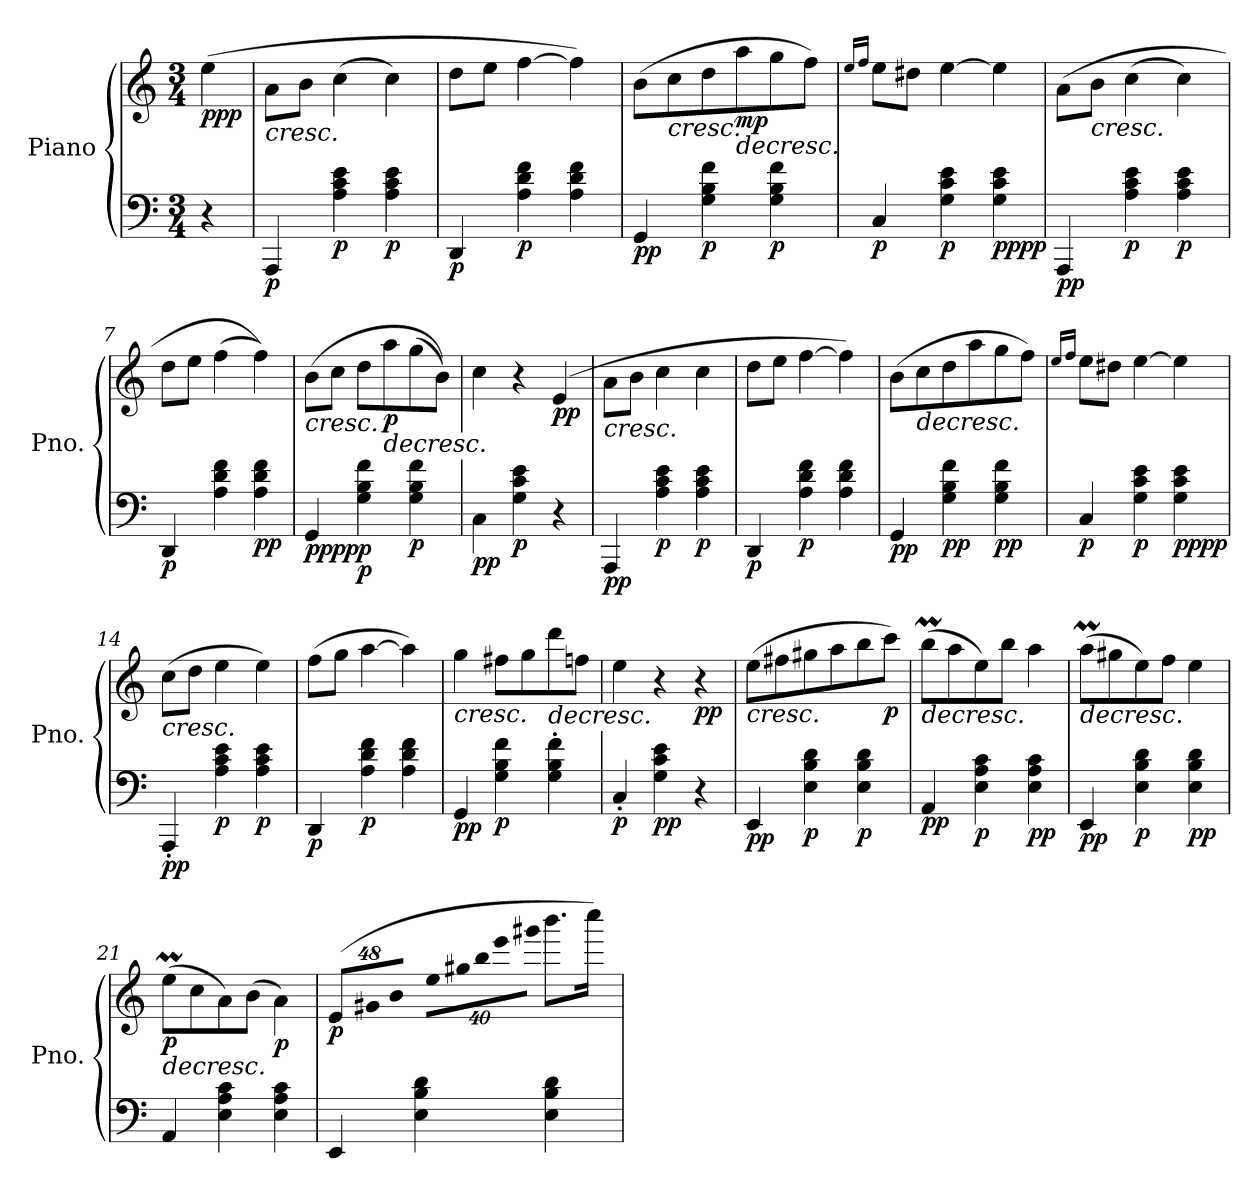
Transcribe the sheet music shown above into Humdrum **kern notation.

**kern	**kern	**dynam
*part1	*part1	*part1
*staff2	*staff1	*staff1/2
*I"Piano	*	*
*I'Pno.	*	*
*clefF4	*clefG2	*
*k[]	*k[]	*
*M3/4	*M3/4	*
*MM40	*MM40	*
=1	=1	=1
!	!	!LO:DY:b
!	!	!LO:DY:n=1:b
!	!	!LO:DY:n=2:b
4r	(>4ee\	p p p
=2	=2	=2
*	*MM90	*
!	!	!LO:HP:b
!	!	!LO:DY:n=1:b=2
4AAA/	8a\L	< p
*	*MM120	*
.	8b\J	.
*	*MM90	*
!	!	!LO:DY:n=2:b=2
4A\ 4c\ 4e\	(>4cc\	p
*	*MM110	*
!	!	!LO:DY:n=3:b=2
4A\ 4c\ 4e\	4cc\)	p
=3	=3	=3
*	*MM140	*
!	!	!LO:DY:b=2
4DD/	8dd\L	p
*	*MM120	*
.	8ee\J	.
*	*MM100	*
!	!	!LO:DY:b=2
4A\ 4d\ 4f\	[4ff\	p
*	*MM110	*
!	!	!LO:DY:n=1:b=2
!	!	!LO:DY:n=2:b
4A\ 4d\ 4f\	4ff\])	[ p mp
=4	=4	=4
*	*MM75	*
!	!	!LO:DY:b=2
!	!	!LO:DY:n=1:b
4GG/	(>8b\L	p p
*	*MM110	*
!	!	!LO:HP:b
.	8cc\	<
*	*MM150	*
!	!	!LO:DY:n=2:b=2
4G\ 4B\ 4f\	8dd\	p
*	*MM160	*
!	!	!LO:HP:n=1:b
!	!	!LO:DY:n=3:b
.	8aa\	[ > mp
!	!	!LO:DY:n=4:b=2
4G\ 4B\ 4f\	8gg\	p
*	*MM130	*
.	8ff\J)	.
=5	=5	=5
*	*MM120	*
.	16qee/LL	.
.	16qff/JJ	.
!	!	!LO:DY:b=2
4C/	8ee\L	p
.	8dd#X\J	.
*	*MM100	*
!	!	!LO:DY:b=2
4G\ 4c\ 4e\	[4ee\	p
*	*MM120	*
!	!	!LO:DY:n=1:b=2
!	!	!LO:DY:n=2:b
4G\ 4c\ 4e\	4ee\]	] pp pp
=6	=6	=6
*	*MM100	*
!	!	!LO:DY:b=2
!	!	!LO:DY:n=1:b
4AAA/	(>8a\L	p p
*	*MM155	*
!	!	!LO:HP:b
.	8b\J	<
*	*MM110	*
!	!	!LO:DY:n=2:b=2
4A\ 4c\ 4e\	(>4cc\	p
*	*MM125	*
!	!	!LO:DY:n=3:b=2
4A\ 4c\ 4e\	4cc\)	p
=7	=7	=7
*	*MM140	*
!	!	!LO:DY:b=2
4DD/	8dd\L	p
*	*MM160	*
.	8ee\J	.
*	*MM120	*
!	!	!LO:DY:b=2
!	!	!LO:DY:n=1:b
4A\ 4d\ 4f\	(>4ff\	p mp
*	*MM145	*
!	!	!LO:DY:n=2:b=2
!	!	!LO:DY:n=3:b
4A\ 4d\ 4f\	4ff\))	[ p p
!!LO:LB:g=z
=8	=8	=8
*	*MM70	*
!	!	!LO:HP:b
!	!	!LO:DY:n=1:b=2
!	!	!LO:DY:n=2:b
!	!	!LO:DY:n=3:b
4GG/	(>8b\L	< pp pp p
*	*MM90	*
.	8cc\J	.
*	*MM115	*
!	!	!LO:DY:n=4:b=2
4G\ 4B\ 4f\	8dd\L	p
*	*MM140	*
!	!	!LO:HP:n=1:b
!	!	!LO:DY:n=5:b
.	8aa\	[ > p
!	!	!LO:DY:n=6:b=2
4G\ 4B\ 4f\	(>8gg\	p
*	*MM80	*
.	8b\J))	.
=9	=9	=9
*	*MM70	*
!	!	!LO:DY:b=2
4C\	4cc\	pp
!	!	!LO:DY:b=2
4G\ 4c\ 4e\	4r	p
!	!	!LO:DY:b
4r	(>4e/	pp
.	.	]
=10	=10	=10
*	*MM100	*
!	!	!LO:HP:b
!	!	!LO:DY:n=1:b=2
!	!	!LO:DY:n=2:b
4AAA/	8a\L	< p p
*	*MM130	*
.	8b\J	.
*	*MM100	*
!	!	!LO:DY:n=3:b=2
4A\ 4c\ 4e\	4cc\	p
*	*MM130	*
!	!	!LO:DY:n=4:b=2
4A\ 4c\ 4e\	4cc\	p
=11	=11	=11
*	*MM115	*
!	!	!LO:DY:b=2
4DD/	8dd\L	p
*	*MM130	*
.	8ee\J	.
*	*MM110	*
!	!	!LO:DY:b=2
4A\ 4d\ 4f\	[4ff\	p
*	*MM140	*
!	!	!LO:DY:n=1:b=2
!	!	!LO:DY:n=2:b
4A\ 4d\ 4f\	4ff\])	[ p mp
=12	=12	=12
*	*MM90	*
!	!	!LO:DY:b=2
!	!	!LO:DY:n=1:b
4GG/	(>8b\L	p p
*	*MM115	*
!	!	!LO:HP:b
.	8cc\	>
*	*MM145	*
!	!	!LO:DY:n=2:b=2
4G\ 4B\ 4f\	8dd\	pp
.	8aa\	.
*	*MM165	*
!	!	!LO:DY:n=3:b=2
4G\ 4B\ 4f\	8gg\	pp
*	*MM130	*
.	8ff\J)	.
=13	=13	=13
*	*MM160	*
.	16qee/LL	.
.	16qff/JJ	.
!	!	!LO:DY:b=2
4C/	8ee\L	p
.	8dd#X\J	.
*	*MM100	*
!	!	!LO:DY:b=2
4G\ 4c\ 4e\	[4ee\	p
*	*MM130	*
!	!	!LO:DY:n=1:b=2
!	!	!LO:DY:n=2:b
4G\ 4c\ 4e\	4ee\]	] pp pp
=14	=14	=14
*	*MM95	*
!	!	!LO:HP:b
!	!	!LO:DY:n=1:b=2
!	!	!LO:DY:n=2:b
4AAA'/	(>8cc\L	< p p
*	*MM145	*
.	8dd\J	.
*	*MM100	*
!	!	!LO:DY:n=3:b=2
4A\ 4c\ 4e\	4ee\	p
*	*MM125	*
!	!	!LO:DY:n=4:b=2
4A\ 4c\ 4e\	4ee\)	p
!!LO:LB:g=z
=15	=15	=15
*	*MM120	*
!	!	!LO:DY:b=2
4DD/	(>8ff\L	p
*	*MM110	*
.	8gg\J	.
!	!	!LO:DY:b=2
4A\ 4d\ 4f\	[4aa\	p
*	*MM125	*
!	!	!LO:DY:b=2
!	!	!LO:DY:n=1:b
4A\ 4d\ 4f\	4aa\])	p mp
.	.	[
=16	=16	=16
*	*MM95	*
!	!	!LO:HP:b
!	!	!LO:DY:n=1:b=2
!	!	!LO:DY:n=2:b
4GG/	4gg\	< p p
*	*MM145	*
!	!	!LO:DY:n=3:b=2
4G\ 4B\ 4f\	8ff#X\L	p
*	*MM110	*
.	8gg\	.
*	*MM115	*
!	!	!LO:HP:b
!	!	!LO:DY:n=4:b=2
!	!	!LO:DY:n=5:b
4G\' 4B\' 4f\'	8ddd\	> p mp
*	*MM85	*
.	8ffn\J	[
=17	=17	=17
*	*MM100	*
!	!	!LO:DY:b=2
4C'/	4ee\	p
!	!	!LO:DY:b=2
4G\ 4c\ 4e\	4r	pp
!	!	!LO:DY:b
4r	4r	pp
.	.	]
=18	=18	=18
*	*MM115	*
!	!	!LO:HP:b
!	!	!LO:DY:n=1:b=2
!	!	!LO:DY:n=2:b
4EE/	(>8ee\L	< p p
*	*MM125	*
.	8ff#X\	.
*	*MM145	*
!	!	!LO:DY:n=3:b=2
4E\ 4B\ 4d\	8gg#X\	p
*	*MM165	*
.	8aa\	.
*	*MM135	*
!	!	!LO:DY:n=4:b=2
4E\ 4B\ 4d\	8bb\	p
*	*MM165	*
!	!	!LO:DY:n=5:b
.	8ccc\J)	p
.	.	[
=19	=19	=19
*	*MM200	*
!	!	!LO:HP:b
!	!	!LO:DY:n=1:b=2
!	!	!LO:DY:n=2:b
4AA/	(>8bbm\L	> p p
.	8aa\	.
*	*MM130	*
!	!	!LO:DY:n=3:b=2
4E\ 4A\ 4c\	8ee\)	p
.	8bb\J	.
*	*MM145	*
!	!	!LO:DY:n=4:b=2
!	!	!LO:DY:n=5:b
4E\ 4A\ 4c\	4aa\	p p
.	.	]
=20	=20	=20
*	*MM200	*
!	!	!LO:HP:b
!	!	!LO:DY:n=1:b=2
!	!	!LO:DY:n=2:b
4EE/	(>8aaM\L	> p p
*	*MM220	*
.	8gg#X\	.
*	*MM140	*
!	!	!LO:DY:n=3:b=2
4E\ 4B\ 4d\	8ee\)	p
.	8ff\J	.
*	*MM165	*
!	!	!LO:DY:n=4:b=2
!	!	!LO:DY:n=5:b
4E\ 4B\ 4d\	4ee\	p p
.	.	]
!!LO:LB:g=z
=21	=21	=21
*	*MM120	*
!	!	!LO:HP:b
!	!	!LO:DY:n=1:b
4AA/	(>8eem\L	> p
*	*MM175	*
.	8cc\	.
*	*MM150	*
4E\ 4A\ 4c\	8a\)	.
*	*MM130	*
.	(>8b\J	.
*	*MM165	*
!	!	!LO:DY:n=2:b
4E\ 4A\ 4c\	4a\)	p
.	.	]
=22	=22	=22
*	*Xbrackettup	*
*	*MM125	*
!	!LO:N:vis=8	!LO:DY:b
*	*^	*
*	*	*^	*
*	*	*	*^	*
4EE/	(>384%35e/L	20ryy	5ryy	5ryy	p
.	.	40ryy	.	.	.
.	.	80ryy	.	.	.
.	.	320ryy	.	.	.
*	*MM200	*	*	*	*
.	.	5%2ryy	.	.	.
!	!LO:N:vis=8	!	!	!	!
.	384%35g#X/	.	.	.	.
!	!LO:N:vis=8	!	!	!	!
.	384%35b/J	.	.	.	.
.	.	.	20ryy	10ryy	.
4E\ 4B\ 4d\	.	.	80..ryy	.	.
*	*MM170	*	*	*	*
.	.	.	5%2ryy	.	.
!	!LO:N:vis=16	!	!	!	!
.	640%29ee\LL	.	.	.	.
.	.	.	.	80ryy	.
.	.	.	.	320.ryy	.
*	*MM145	*	*	*	*
.	.	.	.	5%2ryy	.
!	!LO:N:vis=16	!	!	!	!
.	640%29gg#X\	.	.	.	.
!	!LO:N:vis=16	!	!	!	!
.	640%29bb\	.	.	.	.
!	!LO:N:vis=16	!	!	!	!
.	640%29eee\	.	.	.	.
!	!LO:N:vis=16	!	!	!	!
.	640%29ggg#\JJ	.	.	.	.
.	.	5ryy	.	.	.
*	*MM105	*	*	*	*
4E\ 4B\ 4d\	8.bbb\L	.	.	.	.
.	.	.	20ryy	.	.
*	*MM55	*	*	*	*
.	16cccc\Jk)	.	.	.	.
.	.	20ryy	.	.	.
.	.	.	.	40ryy	.
.	.	.	40ryy	.	.
.	.	160.ryy	.	.	.
.	.	.	.	160ryy	.
.	.	.	320ryy	.	.
.	.	.	.	640ryy	.
*	*v	*v	*v	*v	*
=	=	=
*-	*-	*-
